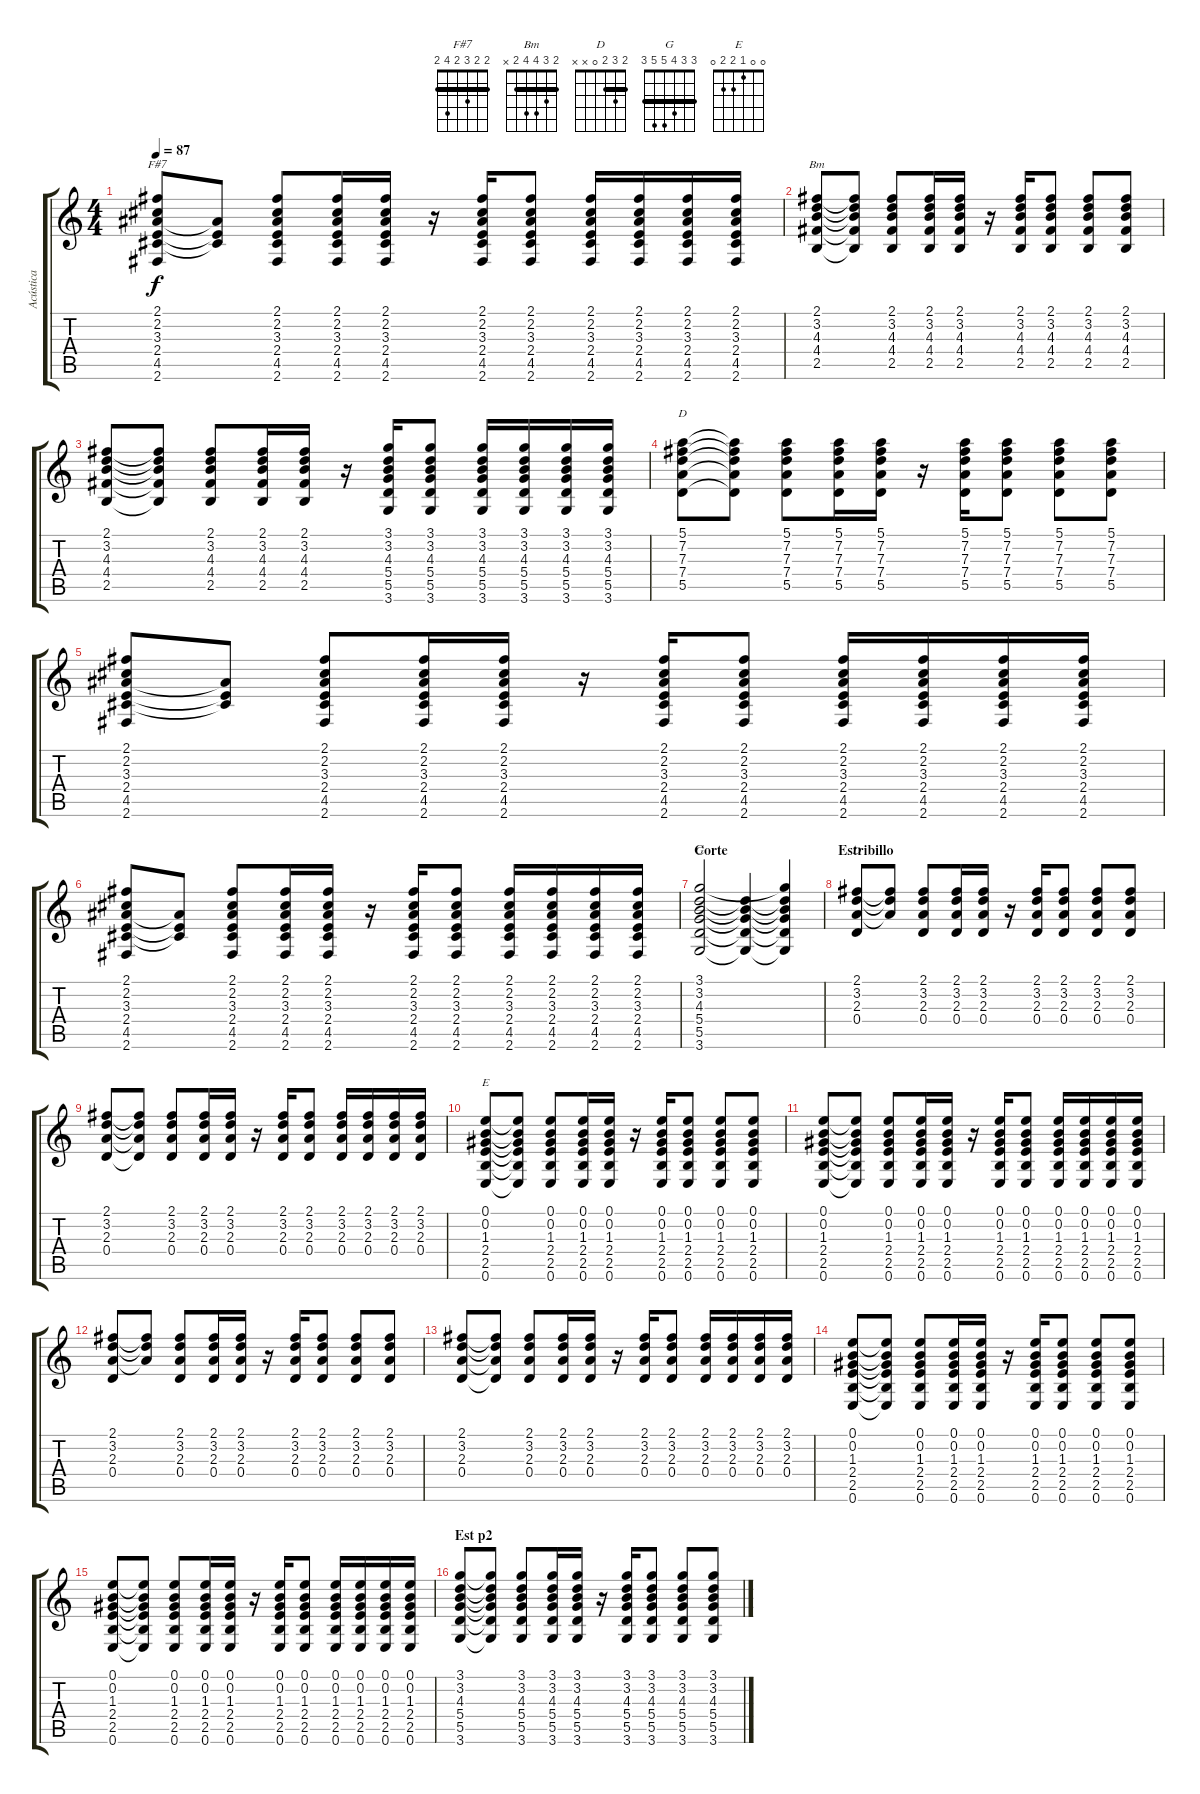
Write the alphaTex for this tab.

\track ("Acústica" "Acústica") {instrument acousticguitarsteel}
\staff {score tabs}
\tuning (E4 B3 G3 D3 A2 E2) {hide}
\chord ("F#7" 2 2 3 2 4 2) {barre 2}
\chord ("Bm" 2 3 4 4 2 x) {barre 2}
\chord ("D" 5 7 7 7 5 x) {firstfret 5 barre 5}
\chord ("G" 3 3 4 5 5 3) {barre 3}
\chord ("D" 2 3 2 0 x x) {barre 2}
\chord ("E" 0 0 1 2 2 0)
\ts (4 4)
\tempo 87
\clef g2
\ks c
(2.1 2.2 3.3 2.4 4.5 2.6).8{ch "F#7" dy f} (3.3{t} 2.4{t} 4.5{t}).8 (2.1 2.2 3.3 2.4 4.5 2.6).8 (2.1 2.2 3.3 2.4 4.5 2.6).16 (2.1 2.2 3.3 2.4 4.5 2.6).16 r.16 (2.1 2.2 3.3 2.4 4.5 2.6).16 (2.1 2.2 3.3 2.4 4.5 2.6).8 (2.1 2.2 3.3 2.4 4.5 2.6).16 (2.1 2.2 3.3 2.4 4.5 2.6).16 (2.1 2.2 3.3 2.4 4.5 2.6).16 (2.1 2.2 3.3 2.4 4.5 2.6).16 |
(2.1 3.2 4.3 4.4 2.5).8{ch "Bm"} (2.1{t} 3.2{t} 4.3{t} 4.4{t} 2.5{t}).8 (2.1 3.2 4.3 4.4 2.5).8 (2.1 3.2 4.3 4.4 2.5).16 (2.1 3.2 4.3 4.4 2.5).16 r.16 (2.1 3.2 4.3 4.4 2.5).16 (2.1 3.2 4.3 4.4 2.5).8 (2.1 3.2 4.3 4.4 2.5).8 (2.1 3.2 4.3 4.4 2.5).8 |
(2.1 3.2 4.3 4.4 2.5).8 (2.1{t} 3.2{t} 4.3{t} 4.4{t} 2.5{t}).8 (2.1 3.2 4.3 4.4 2.5).8 (2.1 3.2 4.3 4.4 2.5).16 (2.1 3.2 4.3 4.4 2.5).16 r.16 (3.1 3.2 4.3 5.4 5.5 3.6).16 (3.1 3.2 4.3 5.4 5.5 3.6).8 (3.1 3.2 4.3 5.4 5.5 3.6).16 (3.1 3.2 4.3 5.4 5.5 3.6).16 (3.1 3.2 4.3 5.4 5.5 3.6).16 (3.1 3.2 4.3 5.4 5.5 3.6).16 |
(5.1 7.2 7.3 7.4 5.5).8{ch "D"} (5.1{t} 7.2{t} 7.3{t} 7.4{t} 5.5{t}).8 (5.1 7.2 7.3 7.4 5.5).8 (5.1 7.2 7.3 7.4 5.5).16 (5.1 7.2 7.3 7.4 5.5).16 r.16 (5.1 7.2 7.3 7.4 5.5).16 (5.1 7.2 7.3 7.4 5.5).8 (5.1 7.2 7.3 7.4 5.5).8 (5.1 7.2 7.3 7.4 5.5).8 |
(2.1 2.2 3.3 2.4 4.5 2.6).8 (3.3{t} 2.4{t} 4.5{t}).8 (2.1 2.2 3.3 2.4 4.5 2.6).8 (2.1 2.2 3.3 2.4 4.5 2.6).16 (2.1 2.2 3.3 2.4 4.5 2.6).16 r.16 (2.1 2.2 3.3 2.4 4.5 2.6).16 (2.1 2.2 3.3 2.4 4.5 2.6).8 (2.1 2.2 3.3 2.4 4.5 2.6).16 (2.1 2.2 3.3 2.4 4.5 2.6).16 (2.1 2.2 3.3 2.4 4.5 2.6).16 (2.1 2.2 3.3 2.4 4.5 2.6).16 |
(2.1 2.2 3.3 2.4 4.5 2.6).8 (3.3{t} 2.4{t} 4.5{t}).8 (2.1 2.2 3.3 2.4 4.5 2.6).8 (2.1 2.2 3.3 2.4 4.5 2.6).16 (2.1 2.2 3.3 2.4 4.5 2.6).16 r.16 (2.1 2.2 3.3 2.4 4.5 2.6).16 (2.1 2.2 3.3 2.4 4.5 2.6).8 (2.1 2.2 3.3 2.4 4.5 2.6).16 (2.1 2.2 3.3 2.4 4.5 2.6).16 (2.1 2.2 3.3 2.4 4.5 2.6).16 (2.1 2.2 3.3 2.4 4.5 2.6).16 |
\section ("" "Corte")
(3.1 3.2 4.3 5.4 5.5 3.6).2{ch "G"} (3.2{t} 4.3{t} 5.4{t} 5.5{t} 3.6{t}).4 (3.1{t} 3.2{t} 4.3{t} 5.4{t} 5.5{t} 3.6{t}).4 |
\section ("" "Estribillo")
(2.1 3.2 2.3 0.4).8{ch "D" instrument overdrivenguitar} (2.1{t} 3.2{t} 2.3{t}).8 (2.1 3.2 2.3 0.4).8 (2.1 3.2 2.3 0.4).16 (2.1 3.2 2.3 0.4).16 r.16 (2.1 3.2 2.3 0.4).16 (2.1 3.2 2.3 0.4).8 (2.1 3.2 2.3 0.4).8 (2.1 3.2 2.3 0.4).8 |
(2.1 3.2 2.3 0.4).8 (2.1{t} 3.2{t} 2.3{t} 0.4{t}).8 (2.1 3.2 2.3 0.4).8 (2.1 3.2 2.3 0.4).16 (2.1 3.2 2.3 0.4).16 r.16 (2.1 3.2 2.3 0.4).16 (2.1 3.2 2.3 0.4).8 (2.1 3.2 2.3 0.4).16 (2.1 3.2 2.3 0.4).16 (2.1 3.2 2.3 0.4).16 (2.1 3.2 2.3 0.4).16 |
(0.1 0.2 1.3 2.4 2.5 0.6).8{ch "E" instrument overdrivenguitar} (0.1{t} 0.2{t} 1.3{t} 2.4{t} 2.5{t} 0.6{t}).8 (0.1 0.2 1.3 2.4 2.5 0.6).8 (0.1 0.2 1.3 2.4 2.5 0.6).16 (0.1 0.2 1.3 2.4 2.5 0.6).16 r.16 (0.1 0.2 1.3 2.4 2.5 0.6).16 (0.1 0.2 1.3 2.4 2.5 0.6).8 (0.1 0.2 1.3 2.4 2.5 0.6).8 (0.1 0.2 1.3 2.4 2.5 0.6).8 |
(0.1 0.2 1.3 2.4 2.5 0.6).8 (0.1{t} 0.2{t} 1.3{t} 2.4{t} 2.5{t} 0.6{t}).8 (0.1 0.2 1.3 2.4 2.5 0.6).8 (0.1 0.2 1.3 2.4 2.5 0.6).16 (0.1 0.2 1.3 2.4 2.5 0.6).16 r.16 (0.1 0.2 1.3 2.4 2.5 0.6).16 (0.1 0.2 1.3 2.4 2.5 0.6).8 (0.1 0.2 1.3 2.4 2.5 0.6).16 (0.1 0.2 1.3 2.4 2.5 0.6).16 (0.1 0.2 1.3 2.4 2.5 0.6).16 (0.1 0.2 1.3 2.4 2.5 0.6).16 |
(2.1 3.2 2.3 0.4).8{instrument overdrivenguitar} (2.1{t} 3.2{t} 2.3{t}).8 (2.1 3.2 2.3 0.4).8 (2.1 3.2 2.3 0.4).16 (2.1 3.2 2.3 0.4).16 r.16 (2.1 3.2 2.3 0.4).16 (2.1 3.2 2.3 0.4).8 (2.1 3.2 2.3 0.4).8 (2.1 3.2 2.3 0.4).8 |
(2.1 3.2 2.3 0.4).8 (2.1{t} 3.2{t} 2.3{t} 0.4{t}).8 (2.1 3.2 2.3 0.4).8 (2.1 3.2 2.3 0.4).16 (2.1 3.2 2.3 0.4).16 r.16 (2.1 3.2 2.3 0.4).16 (2.1 3.2 2.3 0.4).8 (2.1 3.2 2.3 0.4).16 (2.1 3.2 2.3 0.4).16 (2.1 3.2 2.3 0.4).16 (2.1 3.2 2.3 0.4).16 |
(0.1 0.2 1.3 2.4 2.5 0.6).8{instrument overdrivenguitar} (0.1{t} 0.2{t} 1.3{t} 2.4{t} 2.5{t} 0.6{t}).8 (0.1 0.2 1.3 2.4 2.5 0.6).8 (0.1 0.2 1.3 2.4 2.5 0.6).16 (0.1 0.2 1.3 2.4 2.5 0.6).16 r.16 (0.1 0.2 1.3 2.4 2.5 0.6).16 (0.1 0.2 1.3 2.4 2.5 0.6).8 (0.1 0.2 1.3 2.4 2.5 0.6).8 (0.1 0.2 1.3 2.4 2.5 0.6).8 |
(0.1 0.2 1.3 2.4 2.5 0.6).8 (0.1{t} 0.2{t} 1.3{t} 2.4{t} 2.5{t} 0.6{t}).8 (0.1 0.2 1.3 2.4 2.5 0.6).8 (0.1 0.2 1.3 2.4 2.5 0.6).16 (0.1 0.2 1.3 2.4 2.5 0.6).16 r.16 (0.1 0.2 1.3 2.4 2.5 0.6).16 (0.1 0.2 1.3 2.4 2.5 0.6).8 (0.1 0.2 1.3 2.4 2.5 0.6).16 (0.1 0.2 1.3 2.4 2.5 0.6).16 (0.1 0.2 1.3 2.4 2.5 0.6).16 (0.1 0.2 1.3 2.4 2.5 0.6).16 |
\section ("" "Est p2")
(3.1 3.2 4.3 5.4 5.5 3.6).8{instrument overdrivenguitar} (3.1{t} 3.2{t} 4.3{t} 5.4{t} 5.5{t} 3.6{t}).8 (3.1 3.2 4.3 5.4 5.5 3.6).8 (3.1 3.2 4.3 5.4 5.5 3.6).16 (3.1 3.2 4.3 5.4 5.5 3.6).16 r.16 (3.1 3.2 4.3 5.4 5.5 3.6).16 (3.1 3.2 4.3 5.4 5.5 3.6).8 (3.1 3.2 4.3 5.4 5.5 3.6).8 (3.1 3.2 4.3 5.4 5.5 3.6).8
